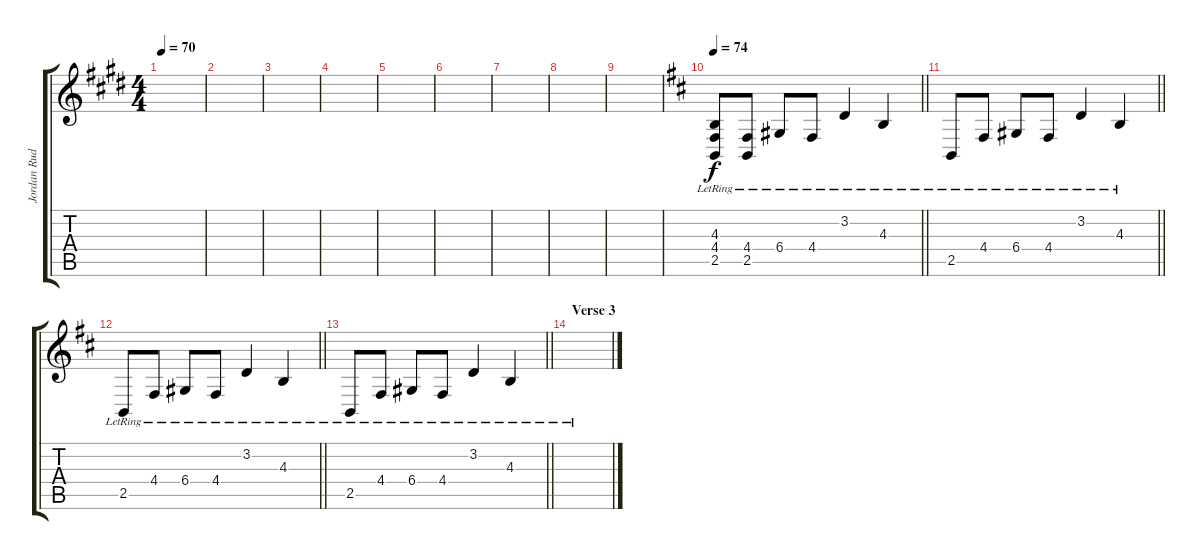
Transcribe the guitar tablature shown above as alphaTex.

\track ("Jordan Rudess" "Jordan Rud") {instrument acousticgrandpiano}
\staff {score tabs}
\tuning (E4 B3 G3 D3 A2 E2) {hide}
\ts (4 4)
\tempo 70
\clef g2
\ks e
|
|
|
|
|
|
|
|
|
\tempo 74
\barLineRight lightlight
\ks bminor
(4.3{lr} 4.4{lr} 2.5{lr}).8{volume 16} (4.4{lr} 2.5).8 6.4{lr}.8 4.4{lr}.8 3.2{lr}.4 4.3{lr}.4 |
\barLineRight lightlight
2.5{lr}.8 4.4{lr}.8 6.4{lr}.8 4.4{lr}.8 3.2{lr}.4 4.3{lr}.4 |
\barLineRight lightlight
2.5{lr}.8 4.4{lr}.8 6.4{lr}.8 4.4{lr}.8 3.2{lr}.4 4.3{lr}.4 |
\barLineRight lightlight
2.5{lr}.8 4.4{lr}.8 6.4{lr}.8 4.4{lr}.8 3.2{lr}.4 4.3{lr}.4 |
\section ("" "Verse 3")
